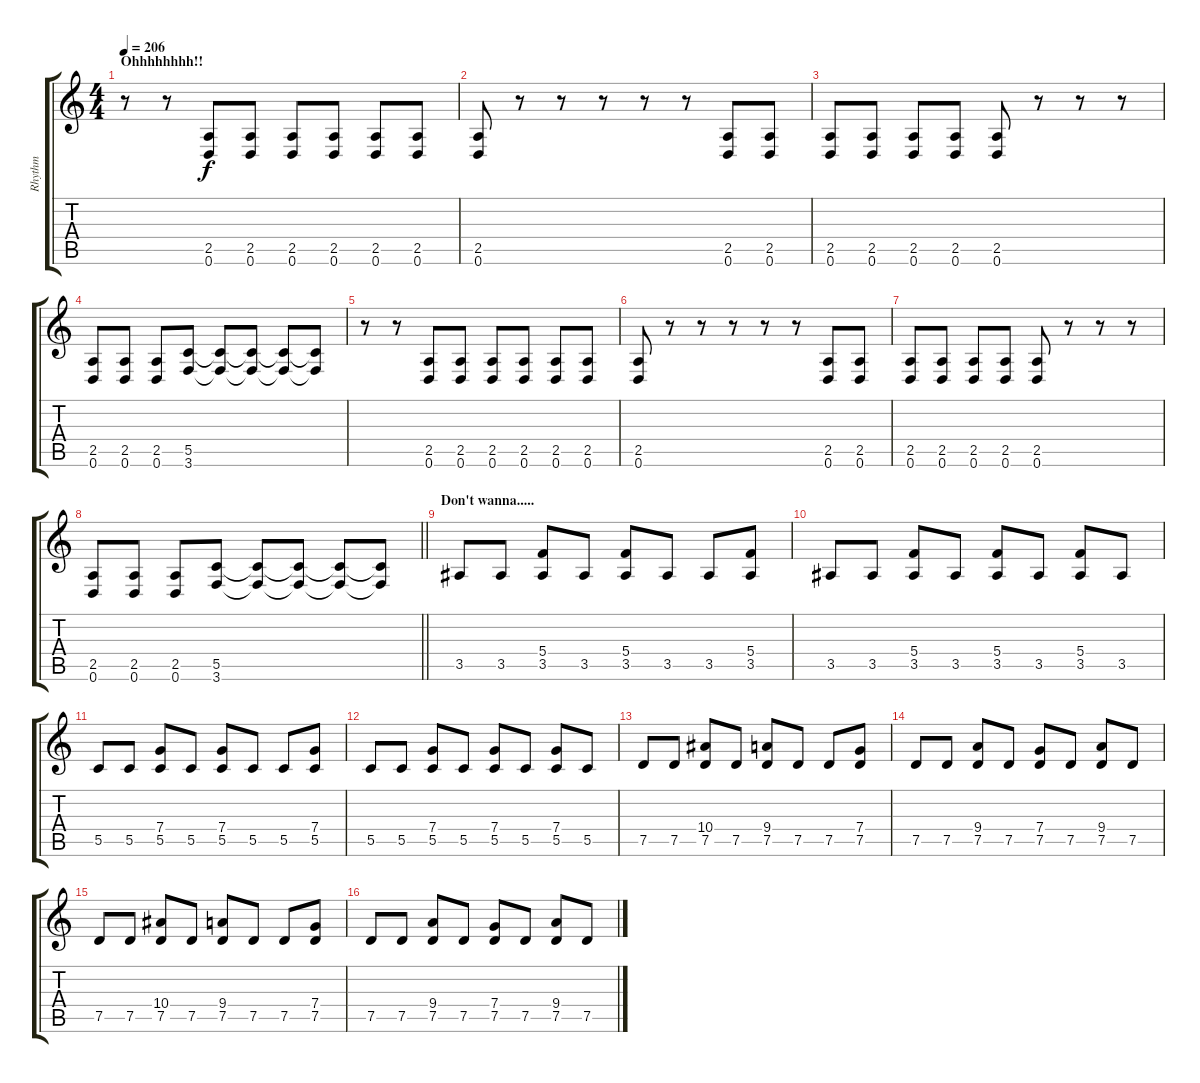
\track ("Rhythm" "Rhythm") {instrument overdrivenguitar}
\staff {score tabs}
\tuning (D4 A3 F3 C3 G2 D2) {hide}
\ts (4 4)
\section ("" "Ohhhhhhhh!!")
\tempo 206
\clef g2
\ks c
r.8{dy f} r.8 (2.5 0.6).8 (2.5 0.6).8 (2.5 0.6).8 (2.5 0.6).8 (2.5 0.6).8 (2.5 0.6).8 |
(2.5 0.6).8 r.8 r.8 r.8 r.8 r.8 (2.5 0.6).8 (2.5 0.6).8 |
(2.5 0.6).8 (2.5 0.6).8 (2.5 0.6).8 (2.5 0.6).8 (2.5 0.6).8 r.8 r.8 r.8 |
(2.5 0.6).8 (2.5 0.6).8 (2.5 0.6).8 (5.5 3.6).8 (5.5{t} 3.6{t}).8 (5.5{t} 3.6{t}).8 (5.5{t} 3.6{t}).8 (5.5{t} 3.6{t}).8 |
r.8 r.8 (2.5 0.6).8 (2.5 0.6).8 (2.5 0.6).8 (2.5 0.6).8 (2.5 0.6).8 (2.5 0.6).8 |
(2.5 0.6).8 r.8 r.8 r.8 r.8 r.8 (2.5 0.6).8 (2.5 0.6).8 |
(2.5 0.6).8 (2.5 0.6).8 (2.5 0.6).8 (2.5 0.6).8 (2.5 0.6).8 r.8 r.8 r.8 |
\barLineRight lightlight
(2.5 0.6).8 (2.5 0.6).8 (2.5 0.6).8 (5.5 3.6).8 (5.5{t} 3.6{t}).8 (5.5{t} 3.6{t}).8 (5.5{t} 3.6{t}).8 (5.5{t} 3.6{t}).8 |
\section ("" "Don't wanna.....")
3.5.8 3.5.8 (5.4 3.5).8 3.5.8 (5.4 3.5).8 3.5.8 3.5.8 (5.4 3.5).8 |
3.5.8 3.5.8 (5.4 3.5).8 3.5.8 (5.4 3.5).8 3.5.8 (5.4 3.5).8 3.5.8 |
5.5.8 5.5.8 (7.4 5.5).8 5.5.8 (7.4 5.5).8 5.5.8 5.5.8 (7.4 5.5).8 |
5.5.8 5.5.8 (7.4 5.5).8 5.5.8 (7.4 5.5).8 5.5.8 (7.4 5.5).8 5.5.8 |
7.5.8 7.5.8 (10.4 7.5).8 7.5.8 (9.4 7.5).8 7.5.8 7.5.8 (7.4 7.5).8 |
7.5.8 7.5.8 (9.4 7.5).8 7.5.8 (7.4 7.5).8 7.5.8 (9.4 7.5).8 7.5.8 |
7.5.8 7.5.8 (10.4 7.5).8 7.5.8 (9.4 7.5).8 7.5.8 7.5.8 (7.4 7.5).8 |
7.5.8 7.5.8 (9.4 7.5).8 7.5.8 (7.4 7.5).8 7.5.8 (9.4 7.5).8 7.5.8
